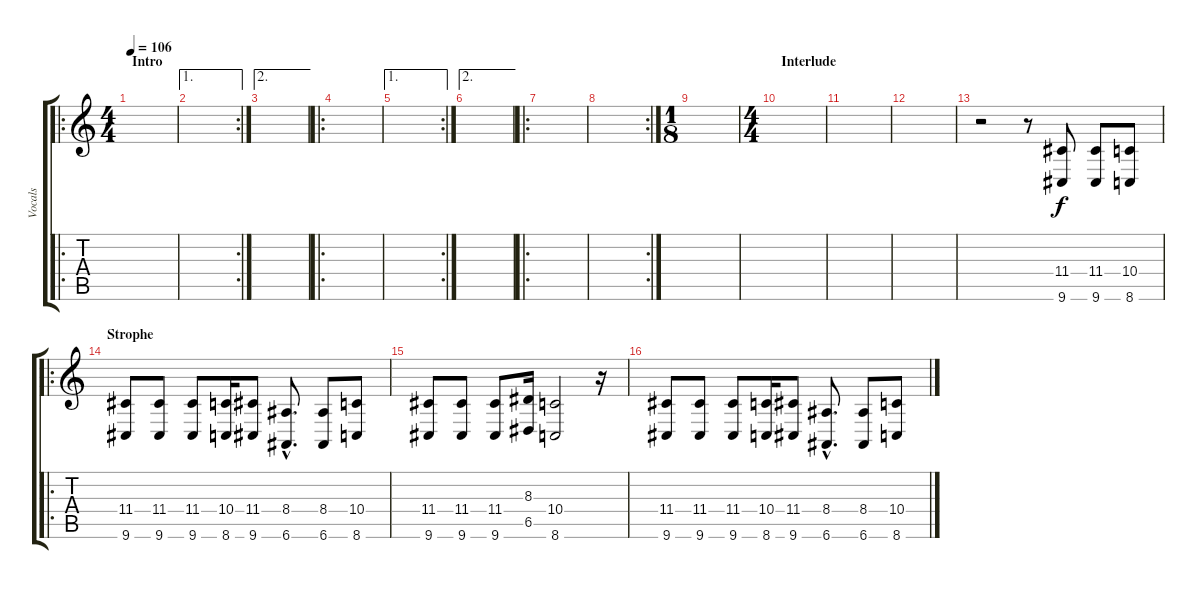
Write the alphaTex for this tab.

\track ("Vocals" "Vocals") {instrument electricgrandpiano}
\staff {score tabs}
\tuning (E4 B3 G3 D3 A2 E2) {hide}
\ro
\ts (4 4)
\section ("" "Intro")
\tempo 106
\clef g2
\ks c
|
\ae 1
\rc 2
|
\ae 2
|
\ro
|
\ae 1
\rc 2
|
\ae 2
|
\ro
|
\rc 2
|
\ts (1 8)
|
\ts (4 4)
\section ("" "Interlude")
|
|
|
r.2 r.8 (11.4 9.6).8 (11.4 9.6).8 (10.4 8.6).8 |
\ro
\section ("" "Strophe")
(11.4 9.6).8 (11.4 9.6).8 (11.4 9.6).8 (10.4 8.6).16 (11.4 9.6).8 (8.4{hac} 6.6{hac}).8{d} (8.4 6.6).8 (10.4 8.6).8 |
(11.4 9.6).8 (11.4 9.6).8 (11.4 9.6).8 (8.3 6.5).16 (10.4 8.6).2 r.16 |
(11.4 9.6).8 (11.4 9.6).8 (11.4 9.6).8 (10.4 8.6).16 (11.4 9.6).8 (8.4{hac} 6.6{hac}).8{d} (8.4 6.6).8 (10.4 8.6).8
